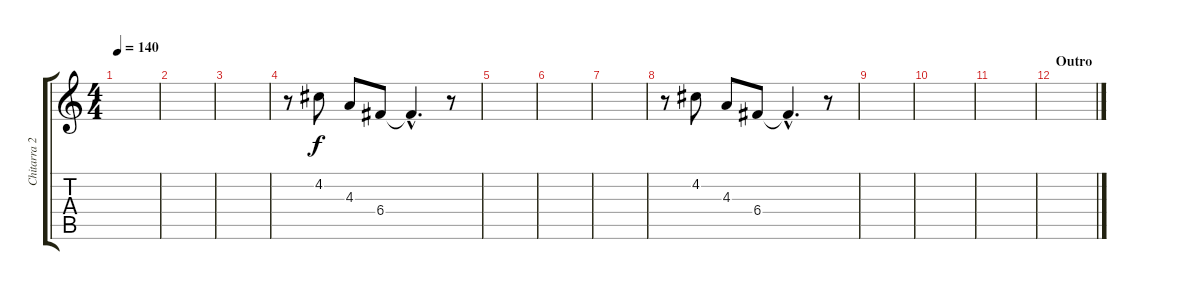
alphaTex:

\track ("Chitarra 2" "Chitarra 2") {instrument distortionguitar}
\staff {score tabs}
\tuning (D4 A3 F3 C3 G2 D2) {hide}
\ts (4 4)
\tempo 140
\clef g2
\ks c
|
|
|
r.8{volume 14 instrument electricguitarclean} 4.2.8 4.3.8 6.4.8 6.4{hac t}.4{d} r.8 |
|
|
|
r.8{volume 14 instrument electricguitarclean} 4.2.8 4.3.8 6.4.8 6.4{hac t}.4{d} r.8 |
|
|
|
\section ("" "Outro")
